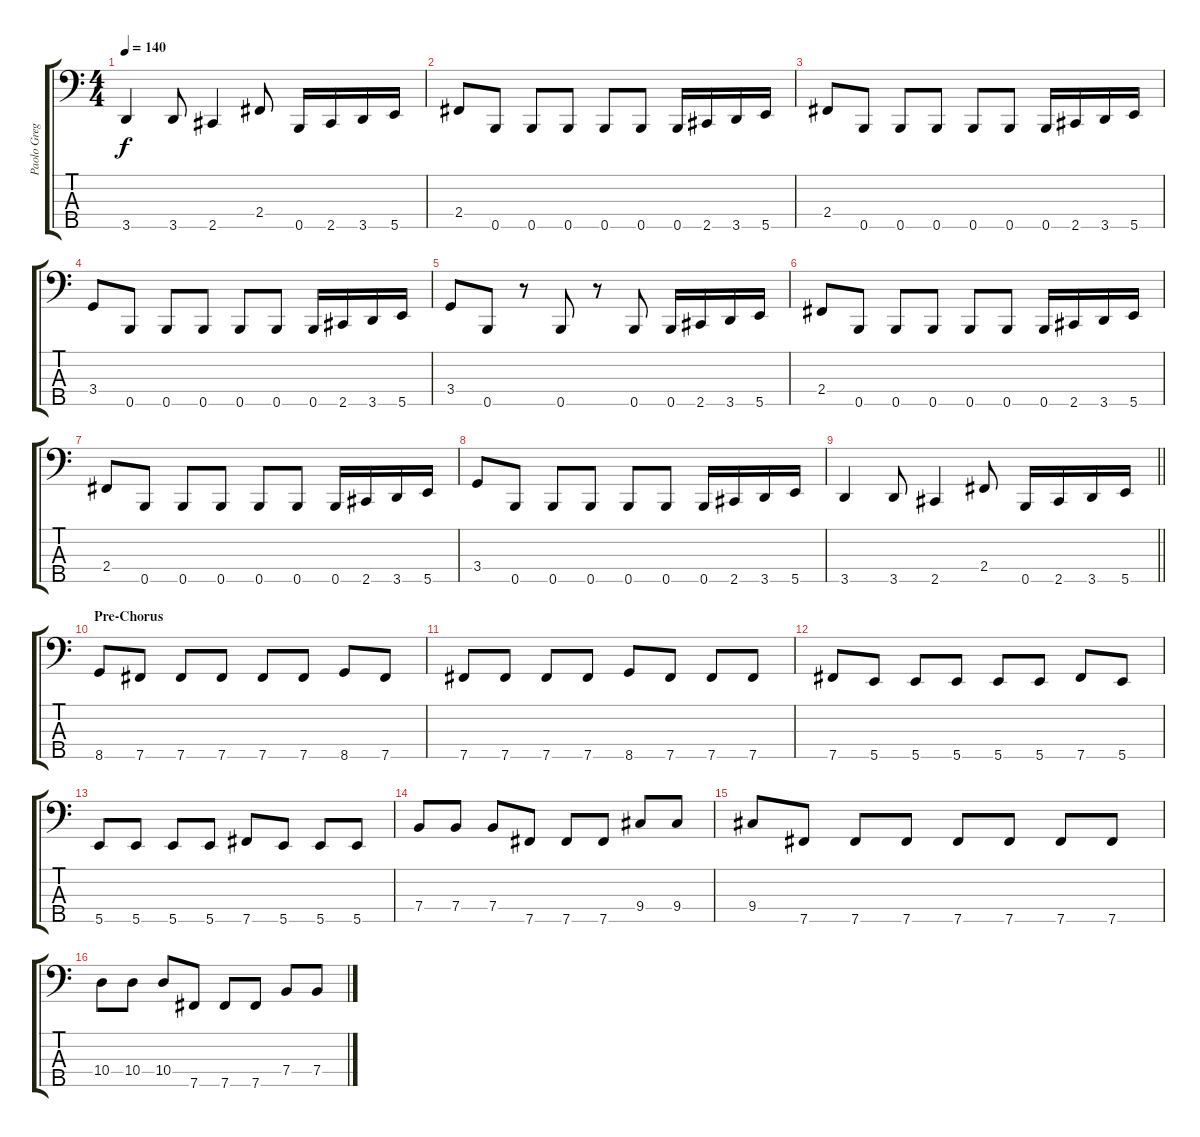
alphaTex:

\track ("Paolo Gregoletto" "Paolo Greg") {instrument electricbasspick}
\staff {score tabs}
\tuning (G2 D2 A1 E1 B0) {hide}
\ts (4 4)
\tempo 140
\clef f4
\ks c
3.5.4{dy f} 3.5.8 2.5.4 2.4.8 0.5.16 2.5.16 3.5.16 5.5.16 |
2.4.8 0.5.8 0.5.8 0.5.8 0.5.8 0.5.8 0.5.16 2.5.16 3.5.16 5.5.16 |
2.4.8 0.5.8 0.5.8 0.5.8 0.5.8 0.5.8 0.5.16 2.5.16 3.5.16 5.5.16 |
3.4.8 0.5.8 0.5.8 0.5.8 0.5.8 0.5.8 0.5.16 2.5.16 3.5.16 5.5.16 |
3.4.8 0.5.8 r.8 0.5.8 r.8 0.5.8 0.5.16 2.5.16 3.5.16 5.5.16 |
2.4.8 0.5.8 0.5.8 0.5.8 0.5.8 0.5.8 0.5.16 2.5.16 3.5.16 5.5.16 |
2.4.8 0.5.8 0.5.8 0.5.8 0.5.8 0.5.8 0.5.16 2.5.16 3.5.16 5.5.16 |
3.4.8 0.5.8 0.5.8 0.5.8 0.5.8 0.5.8 0.5.16 2.5.16 3.5.16 5.5.16 |
\barLineRight lightlight
3.5.4 3.5.8 2.5.4 2.4.8 0.5.16 2.5.16 3.5.16 5.5.16 |
\section ("" "Pre-Chorus")
8.5.8 7.5.8 7.5.8 7.5.8 7.5.8 7.5.8 8.5.8 7.5.8 |
7.5.8 7.5.8 7.5.8 7.5.8 8.5.8 7.5.8 7.5.8 7.5.8 |
7.5.8 5.5.8 5.5.8 5.5.8 5.5.8 5.5.8 7.5.8 5.5.8 |
5.5.8 5.5.8 5.5.8 5.5.8 7.5.8 5.5.8 5.5.8 5.5.8 |
7.4.8 7.4.8 7.4.8 7.5.8 7.5.8 7.5.8 9.4.8 9.4.8 |
9.4.8 7.5.8 7.5.8 7.5.8 7.5.8 7.5.8 7.5.8 7.5.8 |
10.4.8 10.4.8 10.4.8 7.5.8 7.5.8 7.5.8 7.4.8 7.4.8
